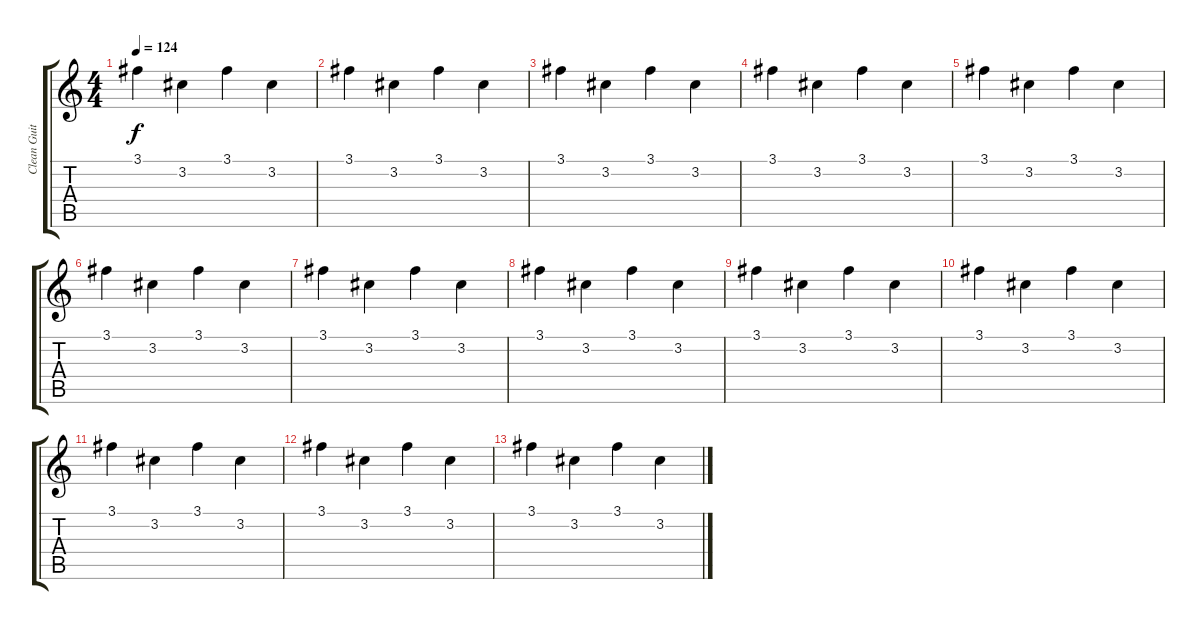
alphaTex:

\track ("Clean Guitar" "Clean Guit") {instrument electricguitarclean}
\staff {score tabs}
\tuning (Eb4 Bb3 Gb3 Db3 Ab2 Eb2) {hide}
\ts (4 4)
\tempo 124
\clef g2
\ks c
3.1.4{dy f} 3.2.4 3.1.4 3.2.4 |
3.1.4 3.2.4 3.1.4 3.2.4 |
3.1.4 3.2.4 3.1.4 3.2.4 |
3.1.4 3.2.4 3.1.4 3.2.4 |
3.1.4 3.2.4 3.1.4 3.2.4 |
3.1.4 3.2.4 3.1.4 3.2.4 |
3.1.4 3.2.4 3.1.4 3.2.4 |
3.1.4 3.2.4 3.1.4 3.2.4 |
3.1.4 3.2.4 3.1.4 3.2.4 |
3.1.4 3.2.4 3.1.4 3.2.4 |
3.1.4 3.2.4 3.1.4 3.2.4 |
3.1.4 3.2.4 3.1.4 3.2.4 |
3.1.4 3.2.4 3.1.4 3.2.4
